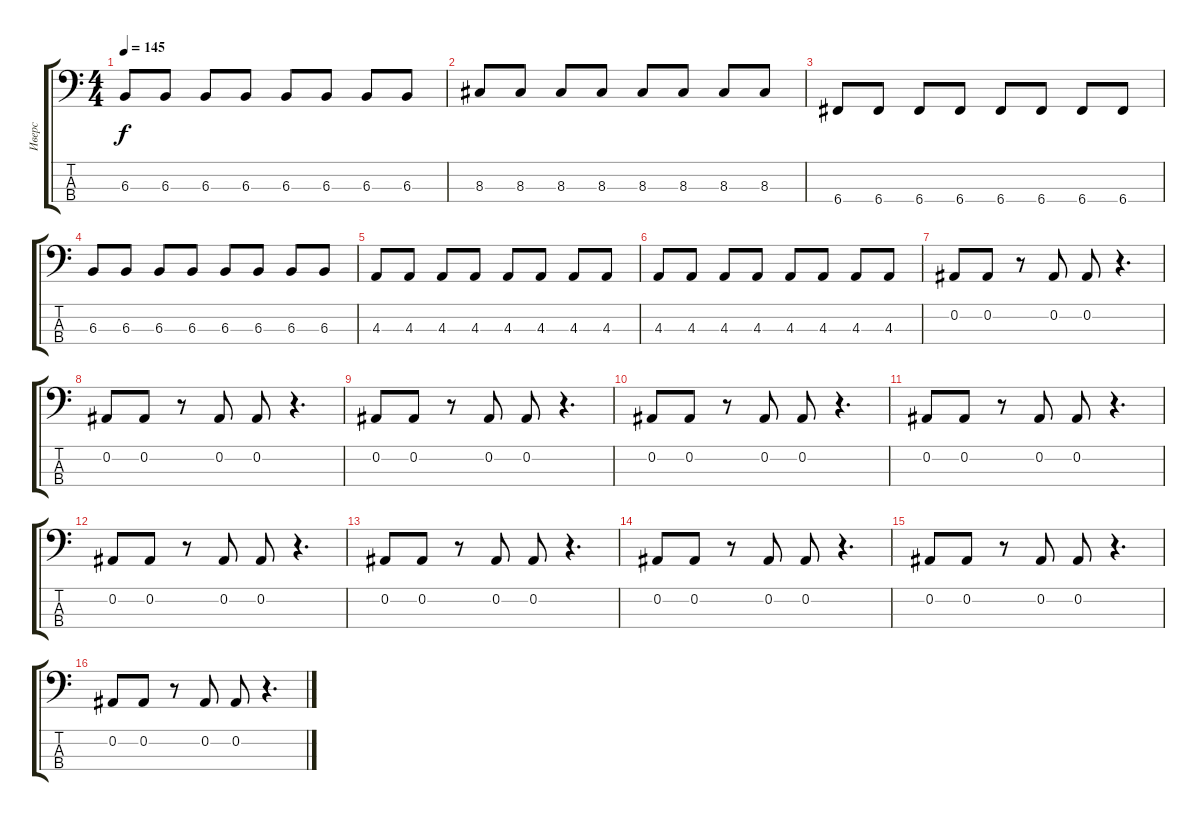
\track ("Иверс" "Иверс") {instrument acousticbass}
\staff {score tabs}
\tuning (Eb2 Bb1 F1 C1) {hide}
\ts (4 4)
\tempo 145
\clef f4
\ks c
6.3.8{dy f} 6.3.8 6.3.8 6.3.8 6.3.8 6.3.8 6.3.8 6.3.8 |
8.3.8 8.3.8 8.3.8 8.3.8 8.3.8 8.3.8 8.3.8 8.3.8 |
6.4.8 6.4.8 6.4.8 6.4.8 6.4.8 6.4.8 6.4.8 6.4.8 |
6.3.8 6.3.8 6.3.8 6.3.8 6.3.8 6.3.8 6.3.8 6.3.8 |
4.3.8 4.3.8 4.3.8 4.3.8 4.3.8 4.3.8 4.3.8 4.3.8 |
4.3.8 4.3.8 4.3.8 4.3.8 4.3.8 4.3.8 4.3.8 4.3.8 |
0.2.8 0.2.8 r.8 0.2.8 0.2.8 r.4{d} |
0.2.8 0.2.8 r.8 0.2.8 0.2.8 r.4{d} |
0.2.8 0.2.8 r.8 0.2.8 0.2.8 r.4{d} |
0.2.8 0.2.8 r.8 0.2.8 0.2.8 r.4{d} |
0.2.8 0.2.8 r.8 0.2.8 0.2.8 r.4{d} |
0.2.8 0.2.8 r.8 0.2.8 0.2.8 r.4{d} |
0.2.8 0.2.8 r.8 0.2.8 0.2.8 r.4{d} |
0.2.8 0.2.8 r.8 0.2.8 0.2.8 r.4{d} |
0.2.8 0.2.8 r.8 0.2.8 0.2.8 r.4{d} |
0.2.8 0.2.8 r.8 0.2.8 0.2.8 r.4{d}
